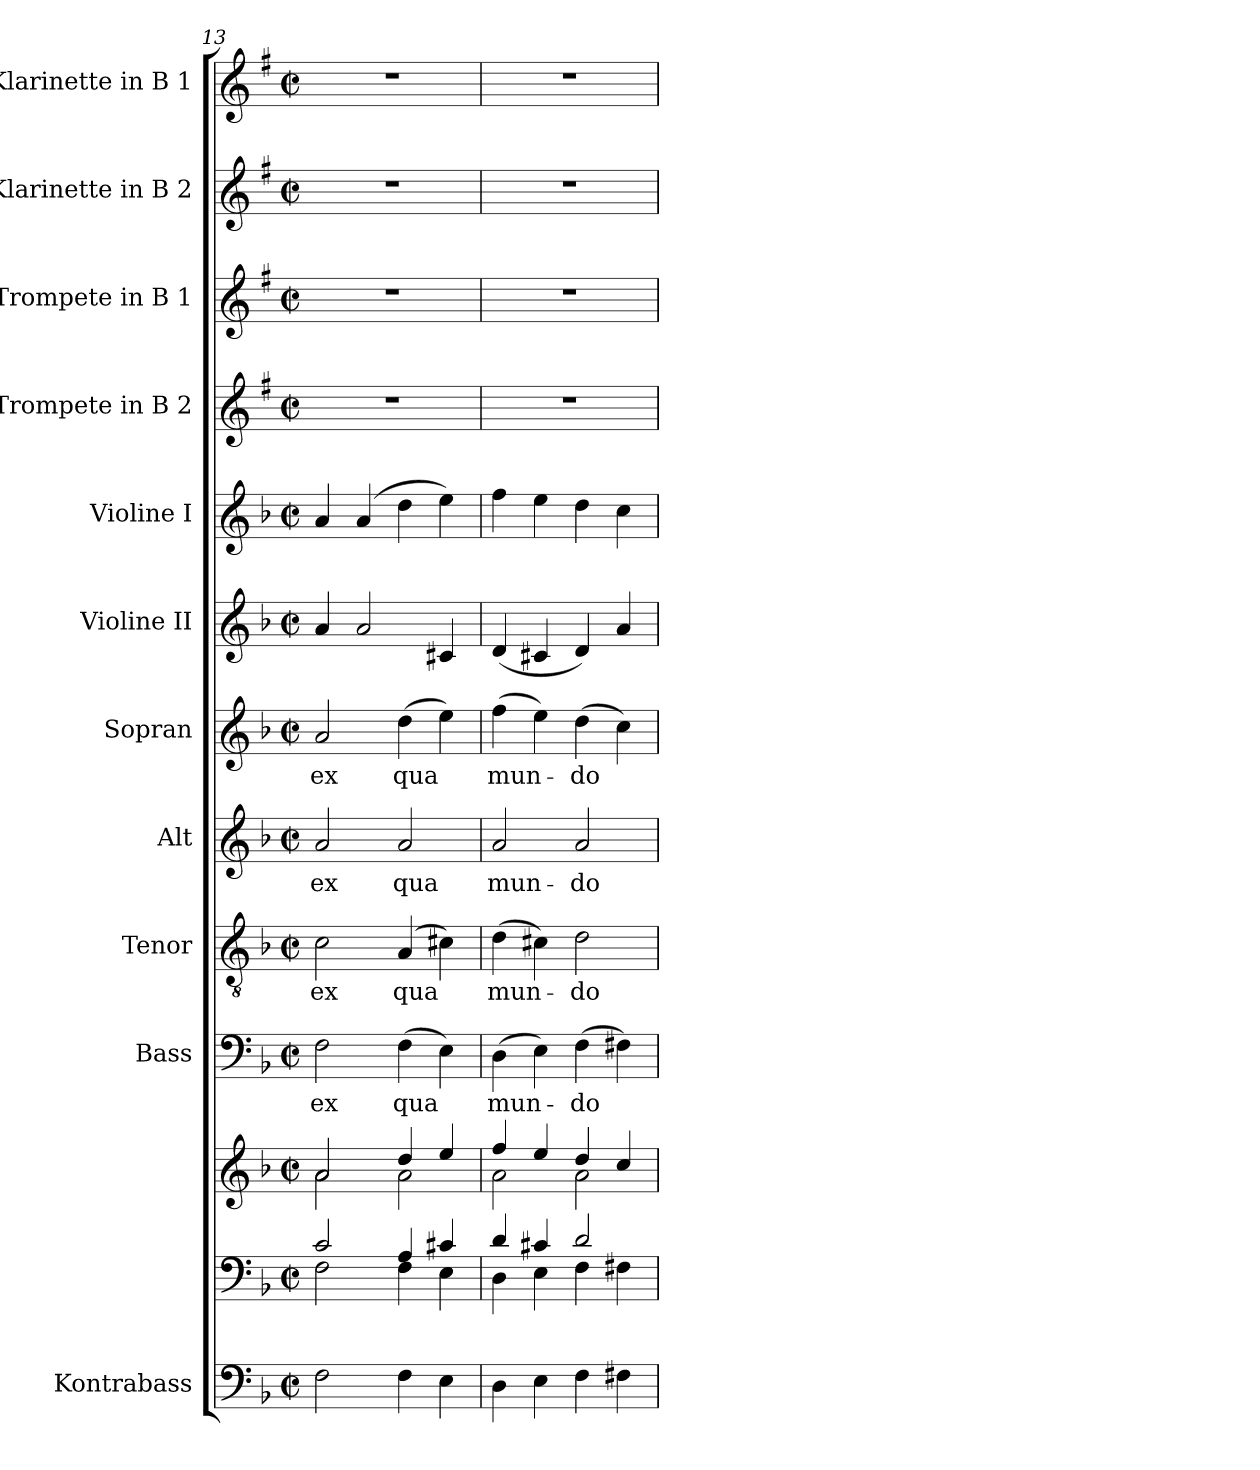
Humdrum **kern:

**kern	**kern	**kern	**kern	**text	**kern	**text	**kern	**text	**kern	**text	**kern	**kern	**kern	**kern	**kern	**kern
*part12	*part11	*part11	*part10	*part10	*part9	*part9	*part8	*part8	*part7	*part7	*part6	*part5	*part4	*part3	*part2	*part1
*staff13	*staff12	*staff11	*staff10	*staff10	*staff9	*staff9	*staff8	*staff8	*staff7	*staff7	*staff6	*staff5	*staff4	*staff3	*staff2	*staff1
*I"Kontrabass	*	*	*I"Bass	*	*I"Tenor	*	*I"Alt	*	*I"Sopran	*	*I"Violine II	*I"Violine I	*I"Trompete in B 2	*I"Trompete in B 1	*I"Klarinette in B 2	*I"Klarinette in B 1
*I'Kb.	*	*	*I'B	*	*I'T	*	*I'A	*	*I'S	*	*I'Vl. II	*I'Vl. I	*	*	*	*
*clefF4	*clefF4	*clefG2	*clefF4	*	*clefGv2	*	*clefG2	*	*clefG2	*	*clefG2	*clefG2	*clefG2	*clefG2	*clefG2	*clefG2
*ITrd7c12	*	*	*	*	*	*	*	*	*	*	*	*	*ITrd1c2	*ITrd1c2	*ITrd1c2	*ITrd1c2
*k[b-]	*k[b-]	*k[b-]	*k[b-]	*	*k[b-]	*	*k[b-]	*	*k[b-]	*	*k[b-]	*k[b-]	*k[b-]	*k[b-]	*k[b-]	*k[b-]
*F:	*F:	*F:	*F:	*	*F:	*	*F:	*	*F:	*	*F:	*F:	*F:	*F:	*F:	*F:
*M2/2	*M2/2	*M2/2	*M2/2	*	*M2/2	*	*M2/2	*	*M2/2	*	*M2/2	*M2/2	*M2/2	*M2/2	*M2/2	*M2/2
*met(c|)	*met(c|)	*met(c|)	*met(c|)	*	*met(c|)	*	*met(c|)	*	*met(c|)	*	*met(c|)	*met(c|)	*met(c|)	*met(c|)	*met(c|)	*met(c|)
=13	=13	=13	=13	=13	=13	=13	=13	=13	=13	=13	=13	=13	=13	=13	=13	=13
*	*^	*^	*	*	*	*	*	*	*	*	*	*	*	*	*	*
!	!	!	!	!	!	!LO:LY:b	!	!LO:LY:b	!	!LO:LY:b	!	!LO:LY:b	!	!	!	!	!	!
2FF\	2c/	2F\	2a/	2a\	2F\	ex	2c\	ex	2a/	ex	2a/	ex	4a/	4a/	1r	1r	1r	1r
.	.	.	.	.	.	.	.	.	.	.	.	.	2a/	(4a/	.	.	.	.
!	!	!	!	!	!	!LO:LY:b	!	!LO:LY:b	!	!LO:LY:b	!	!LO:LY:b	!	!	!	!	!	!
4FF\	4A/	4F\	4dd/	2a\	(>4F\	qua	(4A/	qua	2a/	qua	(>4dd\	qua	.	4dd\	.	.	.	.
4EE\	4c#X/	4E\	4ee/	.	4E\)	.	4c#X\)	.	.	.	4ee\)	.	4c#X/	4ee\)	.	.	.	.
!!LO:PB:g=z
=14	=14	=14	=14	=14	=14	=14	=14	=14	=14	=14	=14	=14	=14	=14	=14	=14	=14	=14
!	!	!	!	!	!	!LO:LY:b	!	!LO:LY:b	!	!LO:LY:b	!	!LO:LY:b	!	!	!	!	!	!
4DD\	4d/	4D\	4ff/	2a\	(>4D\	mun-	(>4d\	mun-	2a/	mun-	(>4ff\	mun-	(<4d/	4ff\	1r	1r	1r	1r
4EE\	4c#X/	4E\	4ee/	.	4E\)	.	4c#X\)	.	.	.	4ee\)	.	4c#X/	4ee\	.	.	.	.
!	!	!	!	!	!	!LO:LY:b	!	!LO:LY:b	!	!LO:LY:b	!	!LO:LY:b	!	!	!	!	!	!
4FF\	2d/	4F\	4dd/	2a\	(>4F\	-do	2d\	-do	2a/	-do	(>4dd\	-do	4d/)	4dd\	.	.	.	.
4FF#X\	.	4F#X\	4cc/	.	4F#X\)	.	.	.	.	.	4cc\)	.	4a/	4cc\	.	.	.	.
*	*v	*v	*	*	*	*	*	*	*	*	*	*	*	*	*	*	*	*
*	*	*v	*v	*	*	*	*	*	*	*	*	*	*	*	*	*	*
=	=	=	=	=	=	=	=	=	=	=	=	=	=	=	=	=
*-	*-	*-	*-	*-	*-	*-	*-	*-	*-	*-	*-	*-	*-	*-	*-	*-
